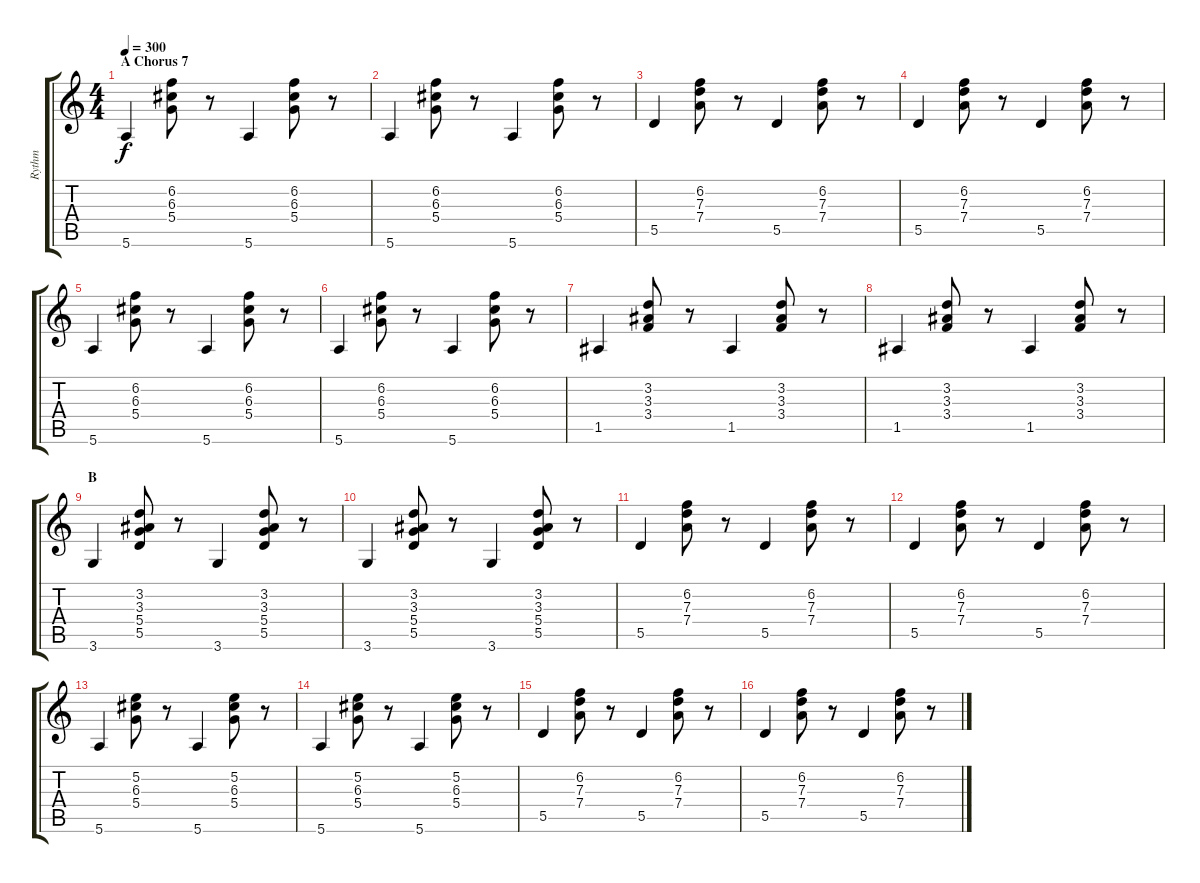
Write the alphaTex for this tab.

\track ("Rythm" "Rythm") {instrument acousticguitarnylon}
\staff {score tabs}
\tuning (E4 B3 G3 D3 A2 E2) {hide}
\ts (4 4)
\section ("" "A Chorus 7")
\tempo 300
\clef g2
\ks c
5.6.4{dy f} (6.2 6.3 5.4).8 r.8 5.6.4 (6.2 6.3 5.4).8 r.8 |
5.6.4 (6.2 6.3 5.4).8 r.8 5.6.4 (6.2 6.3 5.4).8 r.8 |
5.5.4 (6.2 7.3 7.4).8 r.8 5.5.4 (6.2 7.3 7.4).8 r.8 |
5.5.4 (6.2 7.3 7.4).8 r.8 5.5.4 (6.2 7.3 7.4).8 r.8 |
5.6.4 (6.2 6.3 5.4).8 r.8 5.6.4 (6.2 6.3 5.4).8 r.8 |
5.6.4 (6.2 6.3 5.4).8 r.8 5.6.4 (6.2 6.3 5.4).8 r.8 |
1.5.4 (3.2 3.3 3.4).8 r.8 1.5.4 (3.2 3.3 3.4).8 r.8 |
1.5.4 (3.2 3.3 3.4).8 r.8 1.5.4 (3.2 3.3 3.4).8 r.8 |
\section ("" "B")
3.6.4 (3.2 3.3 5.4 5.5).8 r.8 3.6.4 (3.2 3.3 5.4 5.5).8 r.8 |
3.6.4 (3.2 3.3 5.4 5.5).8 r.8 3.6.4 (3.2 3.3 5.4 5.5).8 r.8 |
5.5.4 (6.2 7.3 7.4).8 r.8 5.5.4 (6.2 7.3 7.4).8 r.8 |
5.5.4 (6.2 7.3 7.4).8 r.8 5.5.4 (6.2 7.3 7.4).8 r.8 |
5.6.4 (5.2 6.3 5.4).8 r.8 5.6.4 (5.2 6.3 5.4).8 r.8 |
5.6.4 (5.2 6.3 5.4).8 r.8 5.6.4 (5.2 6.3 5.4).8 r.8 |
5.5.4 (6.2 7.3 7.4).8 r.8 5.5.4 (6.2 7.3 7.4).8 r.8 |
5.5.4 (6.2 7.3 7.4).8 r.8 5.5.4 (6.2 7.3 7.4).8 r.8
